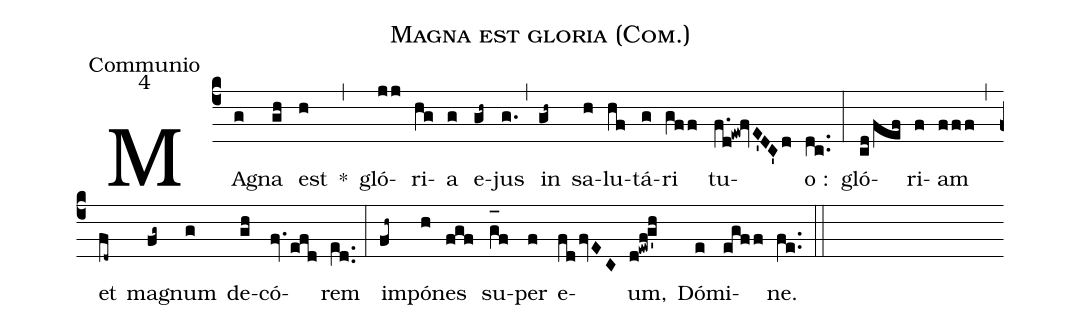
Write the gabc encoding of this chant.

name:Magna est gloria (Com.);
office-part:Communio;
mode:4;
%%
(c4) MA(g)gna(gh) est(h) *(,) gló(jj)ri(hg)a(g) e(gh~)jus(g.) (,) in(gh~) sa(h)lu(hf)tá(g)ri(gff) tu(f.d!ew!fvE'DC'd)o :(dc..) (:) gló(cd/fef)ri(f)am(fff) (,) et(fd~) ma(fg~)gnum(g) de(gh)có(fv.efd)rem(e[ll:1]d..) (:) im(fh~)pó(h)nes(fgf) su(g_[oh:h]f)per(f) e(fdfvEC)um,(d!ewf!g'h) Dó(e)mi(egff)ne.(fe..) (::)
